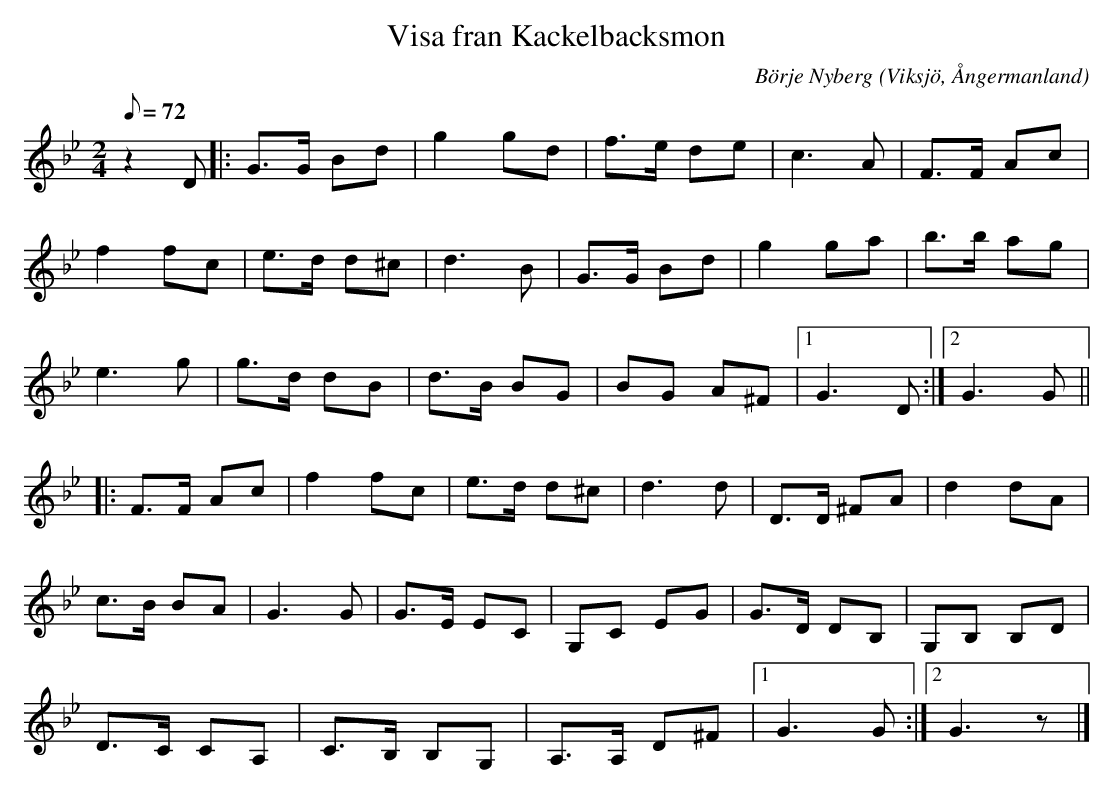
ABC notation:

X:1
T:Visa fran Kackelbacksmon
C:Börje Nyberg
O:Viksjö, Ångermanland
M:2/4
L:1/8
Q:72
K:Gm
z2 D|: G>G Bd | g2 gd | f>e de | c2>A2 | F>F Ac |
f2 fc | e>d d^c | d2>B2 | G>G Bd |g2 ga | b>b ag |
e2> g2 | g>d dB |d>B BG |BG A^F |1 G2> D2 :|2 G2> G2 ||
|: F>F Ac | f2 fc | e>d d^c | d2>d2 | D>D ^FA | d2 dA |
c>B BA |G2> G2 | G>E EC | G,C EG | G>D DB, | G,B, B,D |
D>C CA, | C>B, B,G, | A,>A, D^F |1 G2> G2 :|2 G2> z2 |]
